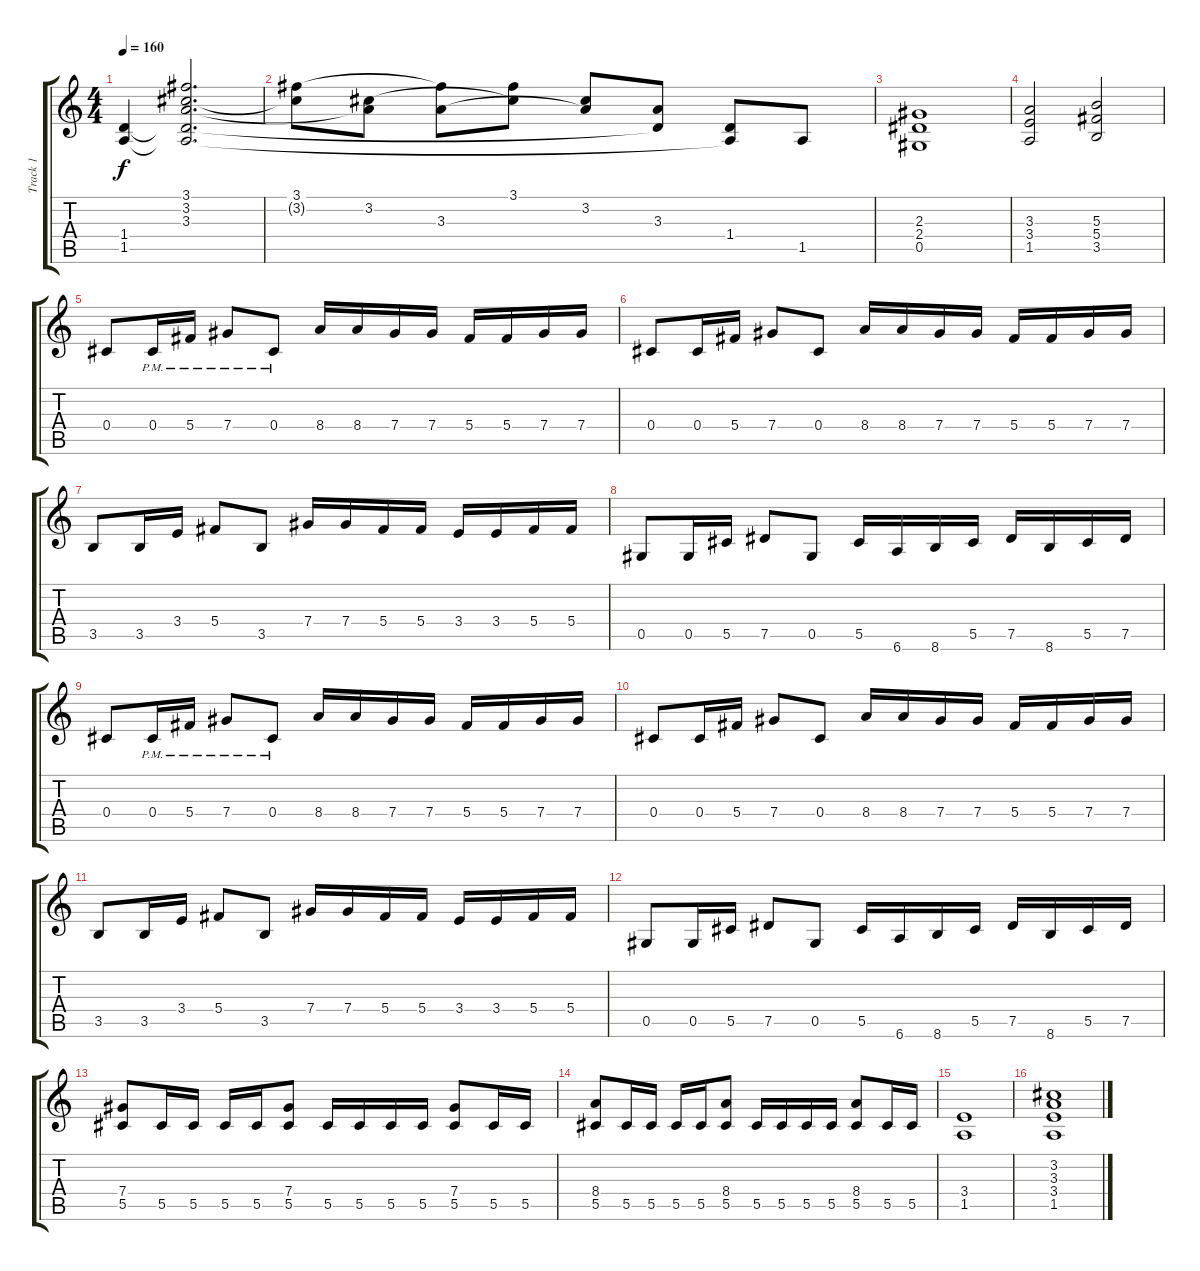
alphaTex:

\track ("Track 1" "Track 1") {instrument distortionguitar}
\staff {score tabs}
\tuning (Eb4 Bb3 Gb3 Db3 Ab2 Eb2) {hide}
\ts (4 4)
\tempo 160
\clef g2
\ks c
(1.4 1.5).4{dy f} (3.1 3.2 3.3 1.4{t} 1.5{t}).2{d} |
(3.1 3.2{t}).8 (3.2 3.3{t}).8 (3.1{t} 3.3).8 (3.1 3.2{t}).8 (3.2 3.3{t}).8 (3.3 1.4{t}).8 (1.4 1.5{t}).8 1.5.8 |
(2.3 2.4 0.5).1 |
(3.3 3.4 1.5).2 (5.3 5.4 3.5).2 |
0.4.8 0.4{pm}.16 5.4{pm}.16 7.4{pm}.8 0.4{pm}.8 8.4.16 8.4.16 7.4.16 7.4.16 5.4.16 5.4.16 7.4.16 7.4.16 |
0.4.8 0.4.16 5.4.16 7.4.8 0.4.8 8.4.16 8.4.16 7.4.16 7.4.16 5.4.16 5.4.16 7.4.16 7.4.16 |
3.5.8 3.5.16 3.4.16 5.4.8 3.5.8 7.4.16 7.4.16 5.4.16 5.4.16 3.4.16 3.4.16 5.4.16 5.4.16 |
0.5.8 0.5.16 5.5.16 7.5.8 0.5.8 5.5.16 6.6.16 8.6.16 5.5.16 7.5.16 8.6.16 5.5.16 7.5.16 |
0.4.8 0.4{pm}.16 5.4{pm}.16 7.4{pm}.8 0.4{pm}.8 8.4.16 8.4.16 7.4.16 7.4.16 5.4.16 5.4.16 7.4.16 7.4.16 |
0.4.8 0.4.16 5.4.16 7.4.8 0.4.8 8.4.16 8.4.16 7.4.16 7.4.16 5.4.16 5.4.16 7.4.16 7.4.16 |
3.5.8 3.5.16 3.4.16 5.4.8 3.5.8 7.4.16 7.4.16 5.4.16 5.4.16 3.4.16 3.4.16 5.4.16 5.4.16 |
0.5.8 0.5.16 5.5.16 7.5.8 0.5.8 5.5.16 6.6.16 8.6.16 5.5.16 7.5.16 8.6.16 5.5.16 7.5.16 |
(7.4 5.5).8 5.5.16 5.5.16 5.5.16 5.5.16 (7.4 5.5).8 5.5.16 5.5.16 5.5.16 5.5.16 (7.4 5.5).8 5.5.16 5.5.16 |
(8.4 5.5).8 5.5.16 5.5.16 5.5.16 5.5.16 (8.4 5.5).8 5.5.16 5.5.16 5.5.16 5.5.16 (8.4 5.5).8 5.5.16 5.5.16 |
(3.4 1.5).1 |
(3.2 3.3 3.4 1.5).1
